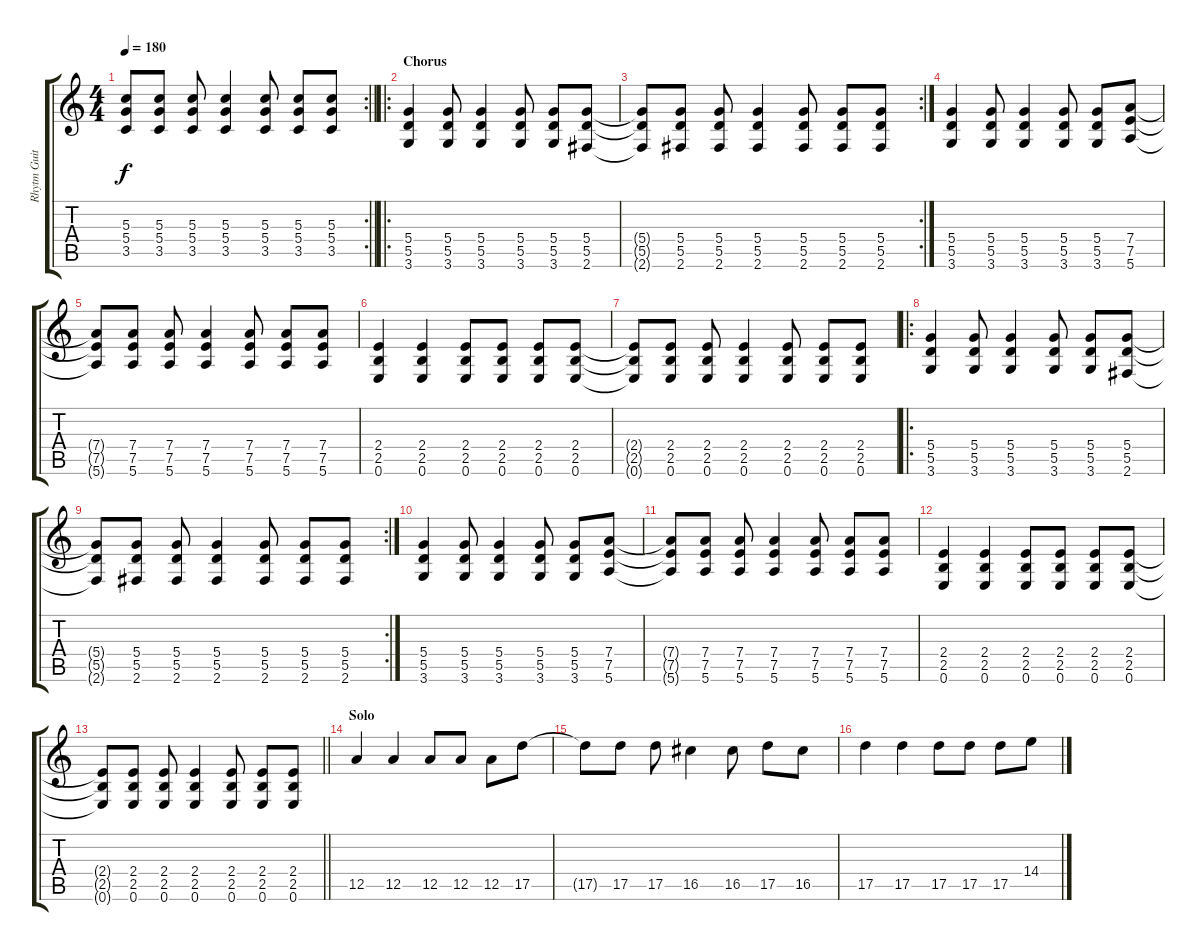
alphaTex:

\track ("Rhytm Guitar" "Rhytm Guit") {instrument distortionguitar}
\staff {score tabs}
\tuning (E4 B3 G3 D3 A2 E2) {hide}
\rc 2
\ts (4 4)
\tempo 180
\clef g2
\barLineRight lightlight
\ks c
(5.3{t} 5.4{t} 3.5{t}).8{dy f} (5.3 5.4 3.5).8 (5.3 5.4 3.5).8 (5.3 5.4 3.5).4 (5.3 5.4 3.5).8 (5.3 5.4 3.5).8 (5.3 5.4 3.5).8 |
\ro
\section ("" "Chorus")
(5.4 5.5 3.6).4 (5.4 5.5 3.6).8 (5.4 5.5 3.6).4 (5.4 5.5 3.6).8 (5.4 5.5 3.6).8 (5.4 5.5 2.6).8 |
\rc 2
(5.4{t} 5.5{t} 2.6{t}).8 (5.4 5.5 2.6).8 (5.4 5.5 2.6).8 (5.4 5.5 2.6).4 (5.4 5.5 2.6).8 (5.4 5.5 2.6).8 (5.4 5.5 2.6).8 |
(5.4 5.5 3.6).4 (5.4 5.5 3.6).8 (5.4 5.5 3.6).4 (5.4 5.5 3.6).8 (5.4 5.5 3.6).8 (7.4 7.5 5.6).8 |
(7.4{t} 7.5{t} 5.6{t}).8 (7.4 7.5 5.6).8 (7.4 7.5 5.6).8 (7.4 7.5 5.6).4 (7.4 7.5 5.6).8 (7.4 7.5 5.6).8 (7.4 7.5 5.6).8 |
(2.4 2.5 0.6).4 (2.4 2.5 0.6).4 (2.4 2.5 0.6).8 (2.4 2.5 0.6).8 (2.4 2.5 0.6).8 (2.4 2.5 0.6).8 |
(2.4{t} 2.5{t} 0.6{t}).8 (2.4 2.5 0.6).8 (2.4 2.5 0.6).8 (2.4 2.5 0.6).4 (2.4 2.5 0.6).8 (2.4 2.5 0.6).8 (2.4 2.5 0.6).8 |
\ro
(5.4 5.5 3.6).4 (5.4 5.5 3.6).8 (5.4 5.5 3.6).4 (5.4 5.5 3.6).8 (5.4 5.5 3.6).8 (5.4 5.5 2.6).8 |
\rc 2
(5.4{t} 5.5{t} 2.6{t}).8 (5.4 5.5 2.6).8 (5.4 5.5 2.6).8 (5.4 5.5 2.6).4 (5.4 5.5 2.6).8 (5.4 5.5 2.6).8 (5.4 5.5 2.6).8 |
(5.4 5.5 3.6).4 (5.4 5.5 3.6).8 (5.4 5.5 3.6).4 (5.4 5.5 3.6).8 (5.4 5.5 3.6).8 (7.4 7.5 5.6).8 |
(7.4{t} 7.5{t} 5.6{t}).8 (7.4 7.5 5.6).8 (7.4 7.5 5.6).8 (7.4 7.5 5.6).4 (7.4 7.5 5.6).8 (7.4 7.5 5.6).8 (7.4 7.5 5.6).8 |
(2.4 2.5 0.6).4 (2.4 2.5 0.6).4 (2.4 2.5 0.6).8 (2.4 2.5 0.6).8 (2.4 2.5 0.6).8 (2.4 2.5 0.6).8 |
\barLineRight lightlight
(2.4{t} 2.5{t} 0.6{t}).8 (2.4 2.5 0.6).8 (2.4 2.5 0.6).8 (2.4 2.5 0.6).4 (2.4 2.5 0.6).8 (2.4 2.5 0.6).8 (2.4 2.5 0.6).8 |
\section ("" "Solo")
12.5.4 12.5.4 12.5.8 12.5.8 12.5.8 17.5.8 |
17.5{t}.8 17.5.8 17.5.8 16.5.4 16.5.8 17.5.8 16.5.8 |
17.5.4 17.5.4 17.5.8 17.5.8 17.5.8 14.4.8
